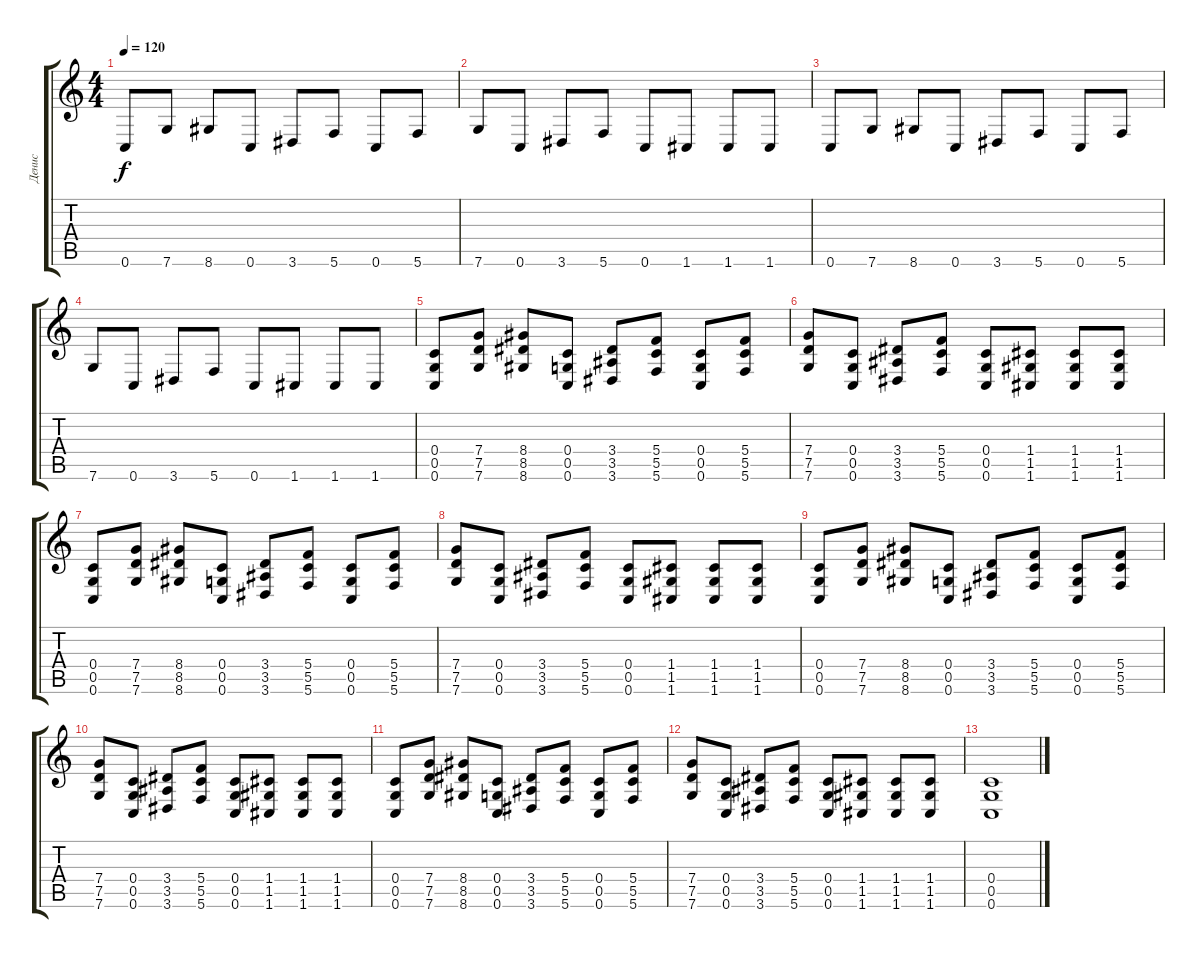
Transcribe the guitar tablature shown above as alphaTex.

\track ("Денис" "Денис") {instrument overdrivenguitar}
\staff {score tabs}
\tuning (D4 A3 F3 C3 G2 C2) {hide}
\ts (4 4)
\tempo 120
\clef g2
\ks c
0.6.8{dy f} 7.6.8 8.6.8 0.6.8 3.6.8 5.6.8 0.6.8 5.6.8 |
7.6.8 0.6.8 3.6.8 5.6.8 0.6.8 1.6.8 1.6.8 1.6.8 |
0.6.8 7.6.8 8.6.8 0.6.8 3.6.8 5.6.8 0.6.8 5.6.8 |
7.6.8 0.6.8 3.6.8 5.6.8 0.6.8 1.6.8 1.6.8 1.6.8 |
(0.4 0.5 0.6).8 (7.4 7.5 7.6).8 (8.4 8.5 8.6).8 (0.4 0.5 0.6).8 (3.4 3.5 3.6).8 (5.4 5.5 5.6).8 (0.4 0.5 0.6).8 (5.4 5.5 5.6).8 |
(7.4 7.5 7.6).8 (0.4 0.5 0.6).8 (3.4 3.5 3.6).8 (5.4 5.5 5.6).8 (0.4 0.5 0.6).8 (1.4 1.5 1.6).8 (1.4 1.5 1.6).8 (1.4 1.5 1.6).8 |
(0.4 0.5 0.6).8 (7.4 7.5 7.6).8 (8.4 8.5 8.6).8 (0.4 0.5 0.6).8 (3.4 3.5 3.6).8 (5.4 5.5 5.6).8 (0.4 0.5 0.6).8 (5.4 5.5 5.6).8 |
(7.4 7.5 7.6).8 (0.4 0.5 0.6).8 (3.4 3.5 3.6).8 (5.4 5.5 5.6).8 (0.4 0.5 0.6).8 (1.4 1.5 1.6).8 (1.4 1.5 1.6).8 (1.4 1.5 1.6).8 |
(0.4 0.5 0.6).8 (7.4 7.5 7.6).8 (8.4 8.5 8.6).8 (0.4 0.5 0.6).8 (3.4 3.5 3.6).8 (5.4 5.5 5.6).8 (0.4 0.5 0.6).8 (5.4 5.5 5.6).8 |
(7.4 7.5 7.6).8 (0.4 0.5 0.6).8 (3.4 3.5 3.6).8 (5.4 5.5 5.6).8 (0.4 0.5 0.6).8 (1.4 1.5 1.6).8 (1.4 1.5 1.6).8 (1.4 1.5 1.6).8 |
(0.4 0.5 0.6).8 (7.4 7.5 7.6).8 (8.4 8.5 8.6).8 (0.4 0.5 0.6).8 (3.4 3.5 3.6).8 (5.4 5.5 5.6).8 (0.4 0.5 0.6).8 (5.4 5.5 5.6).8 |
(7.4 7.5 7.6).8 (0.4 0.5 0.6).8 (3.4 3.5 3.6).8 (5.4 5.5 5.6).8 (0.4 0.5 0.6).8 (1.4 1.5 1.6).8 (1.4 1.5 1.6).8 (1.4 1.5 1.6).8 |
(0.4 0.5 0.6).1
